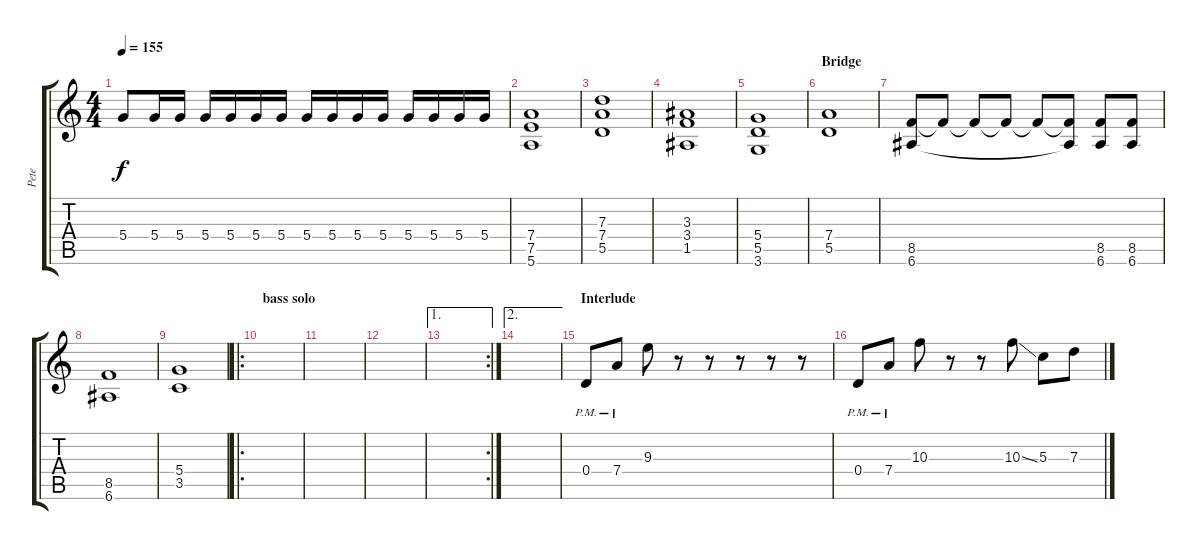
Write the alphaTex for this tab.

\track ("Pete" "Pete") {instrument distortionguitar}
\staff {score tabs}
\tuning (E4 B3 G3 D3 A2 E2) {hide}
\ts (4 4)
\tempo 155
\clef g2
\ks c
5.4{t}.8{dy f} 5.4.16 5.4.16 5.4.16 5.4.16 5.4.16 5.4.16 5.4.16 5.4.16 5.4.16 5.4.16 5.4.16 5.4.16 5.4.16 5.4.16 |
(7.4 7.5 5.6).1 |
(7.3 7.4 5.5).1 |
(3.3 3.4 1.5).1 |
(5.4 5.5 3.6).1 |
\section ("" "Bridge")
(7.4 5.5).1 |
(8.5 6.6).8 8.5{t}.8 8.5{t}.8 8.5{t}.8 8.5{t}.8 (8.5{t} 6.6{t}).8 (8.5 6.6).8 (8.5 6.6).8 |
(8.5 6.6).1 |
(5.4 3.5).1 |
\ro
\section ("" "bass solo")
|
|
|
\ae 1
\rc 2
|
\ae 2
|
\section ("" "Interlude")
0.4{pm}.8 7.4{pm}.8 9.3.8 r.8 r.8 r.8 r.8 r.8 |
0.4{pm}.8 7.4{pm}.8 10.3.8 r.8 r.8 10.3{ss}.8 5.3.8 7.3.8
